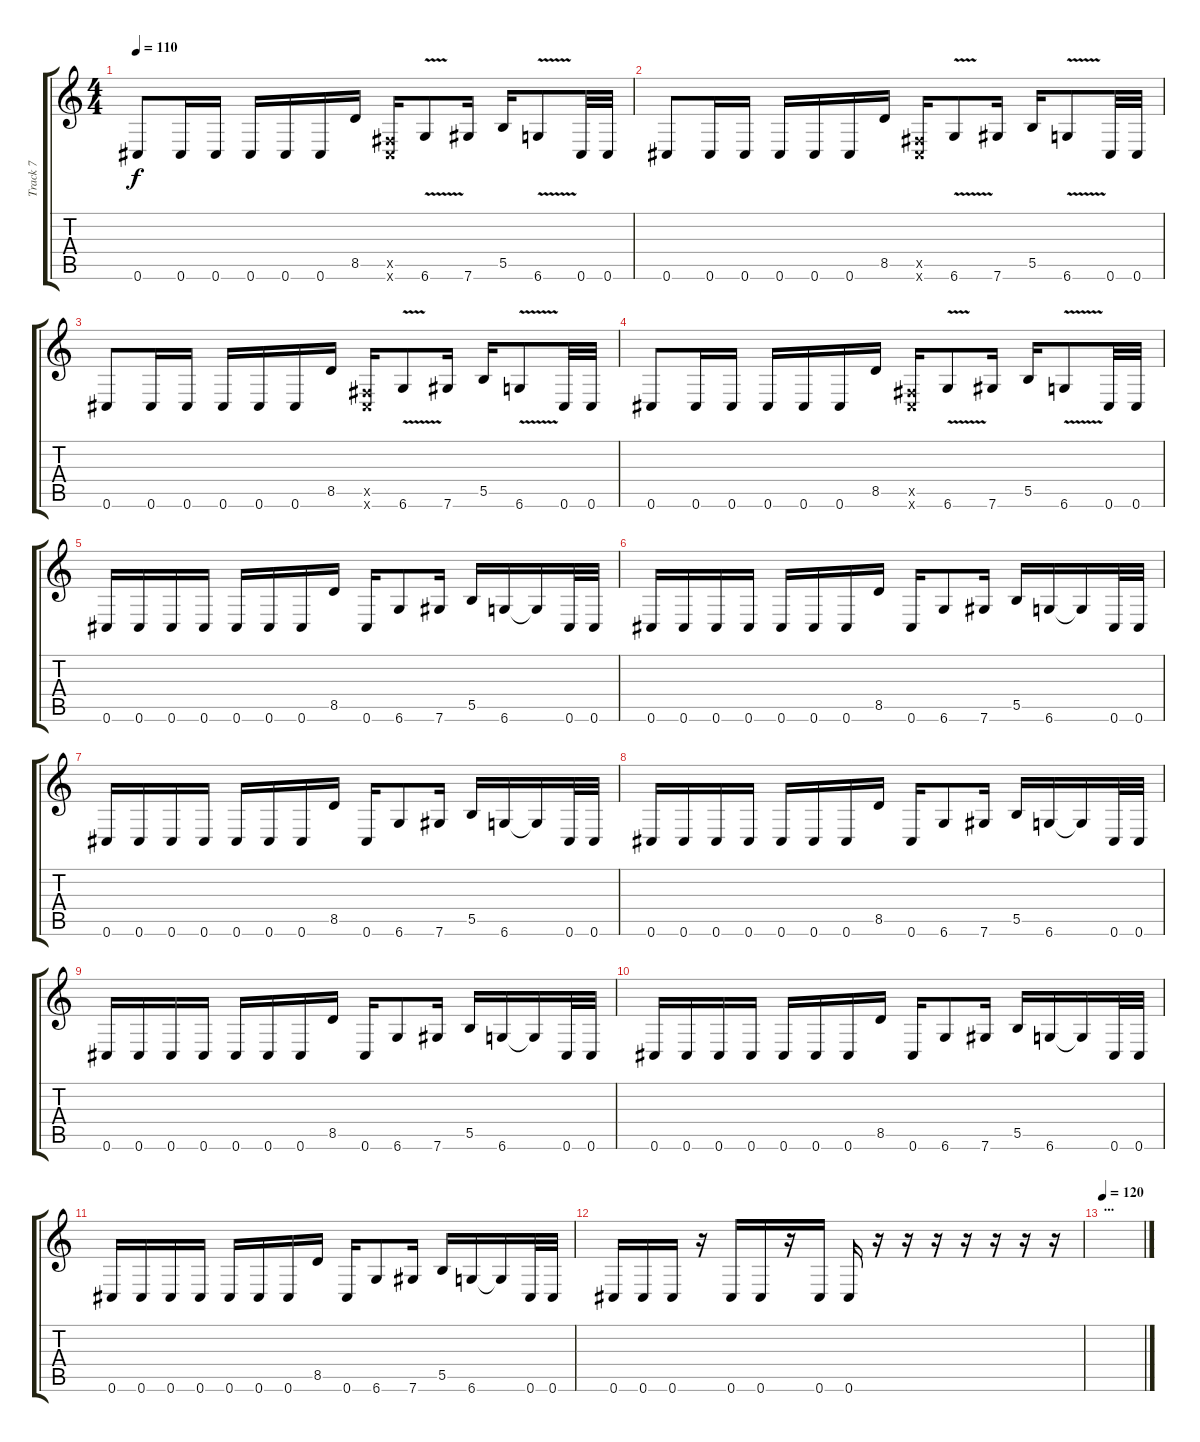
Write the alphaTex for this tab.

\track ("Track 7" "Track 7") {instrument distortionguitar}
\staff {score tabs}
\tuning (Db4 Ab3 E3 B2 Gb2 Db2) {hide}
\ts (4 4)
\tempo 110
\clef g2
\ks c
0.6.8{dy f} 0.6.16 0.6.16 0.6.16 0.6.16 0.6.16 8.5.16 (0.5{x} 0.6{x}).16 6.6{v}.8 7.6.16 5.5.16 6.6{v}.8 0.6.32 0.6.32 |
0.6.8 0.6.16 0.6.16 0.6.16 0.6.16 0.6.16 8.5.16 (0.5{x} 0.6{x}).16 6.6{v}.8 7.6.16 5.5.16 6.6{v}.8 0.6.32 0.6.32 |
0.6.8 0.6.16 0.6.16 0.6.16 0.6.16 0.6.16 8.5.16 (0.5{x} 0.6{x}).16 6.6{v}.8 7.6.16 5.5.16 6.6{v}.8 0.6.32 0.6.32 |
0.6.8 0.6.16 0.6.16 0.6.16 0.6.16 0.6.16 8.5.16 (0.5{x} 0.6{x}).16 6.6{v}.8 7.6.16 5.5.16 6.6{v}.8 0.6.32 0.6.32 |
0.6.16 0.6.16 0.6.16 0.6.16 0.6.16 0.6.16 0.6.16 8.5.16 0.6.16 6.6.8 7.6.16 5.5.16 6.6.16 6.6{t}.16 0.6.32 0.6.32 |
0.6.16 0.6.16 0.6.16 0.6.16 0.6.16 0.6.16 0.6.16 8.5.16 0.6.16 6.6.8 7.6.16 5.5.16 6.6.16 6.6{t}.16 0.6.32 0.6.32 |
0.6.16 0.6.16 0.6.16 0.6.16 0.6.16 0.6.16 0.6.16 8.5.16 0.6.16 6.6.8 7.6.16 5.5.16 6.6.16 6.6{t}.16 0.6.32 0.6.32 |
0.6.16 0.6.16 0.6.16 0.6.16 0.6.16 0.6.16 0.6.16 8.5.16 0.6.16 6.6.8 7.6.16 5.5.16 6.6.16 6.6{t}.16 0.6.32 0.6.32 |
0.6.16 0.6.16 0.6.16 0.6.16 0.6.16 0.6.16 0.6.16 8.5.16 0.6.16 6.6.8 7.6.16 5.5.16 6.6.16 6.6{t}.16 0.6.32 0.6.32 |
0.6.16 0.6.16 0.6.16 0.6.16 0.6.16 0.6.16 0.6.16 8.5.16 0.6.16 6.6.8 7.6.16 5.5.16 6.6.16 6.6{t}.16 0.6.32 0.6.32 |
0.6.16 0.6.16 0.6.16 0.6.16 0.6.16 0.6.16 0.6.16 8.5.16 0.6.16 6.6.8 7.6.16 5.5.16 6.6.16 6.6{t}.16 0.6.32 0.6.32 |
0.6.16 0.6.16 0.6.16 r.16 0.6.16 0.6.16 r.16 0.6.16 0.6.16 r.16 r.16 r.16 r.16 r.16 r.16 r.16 |
\section ("" "...")
\tempo 120
